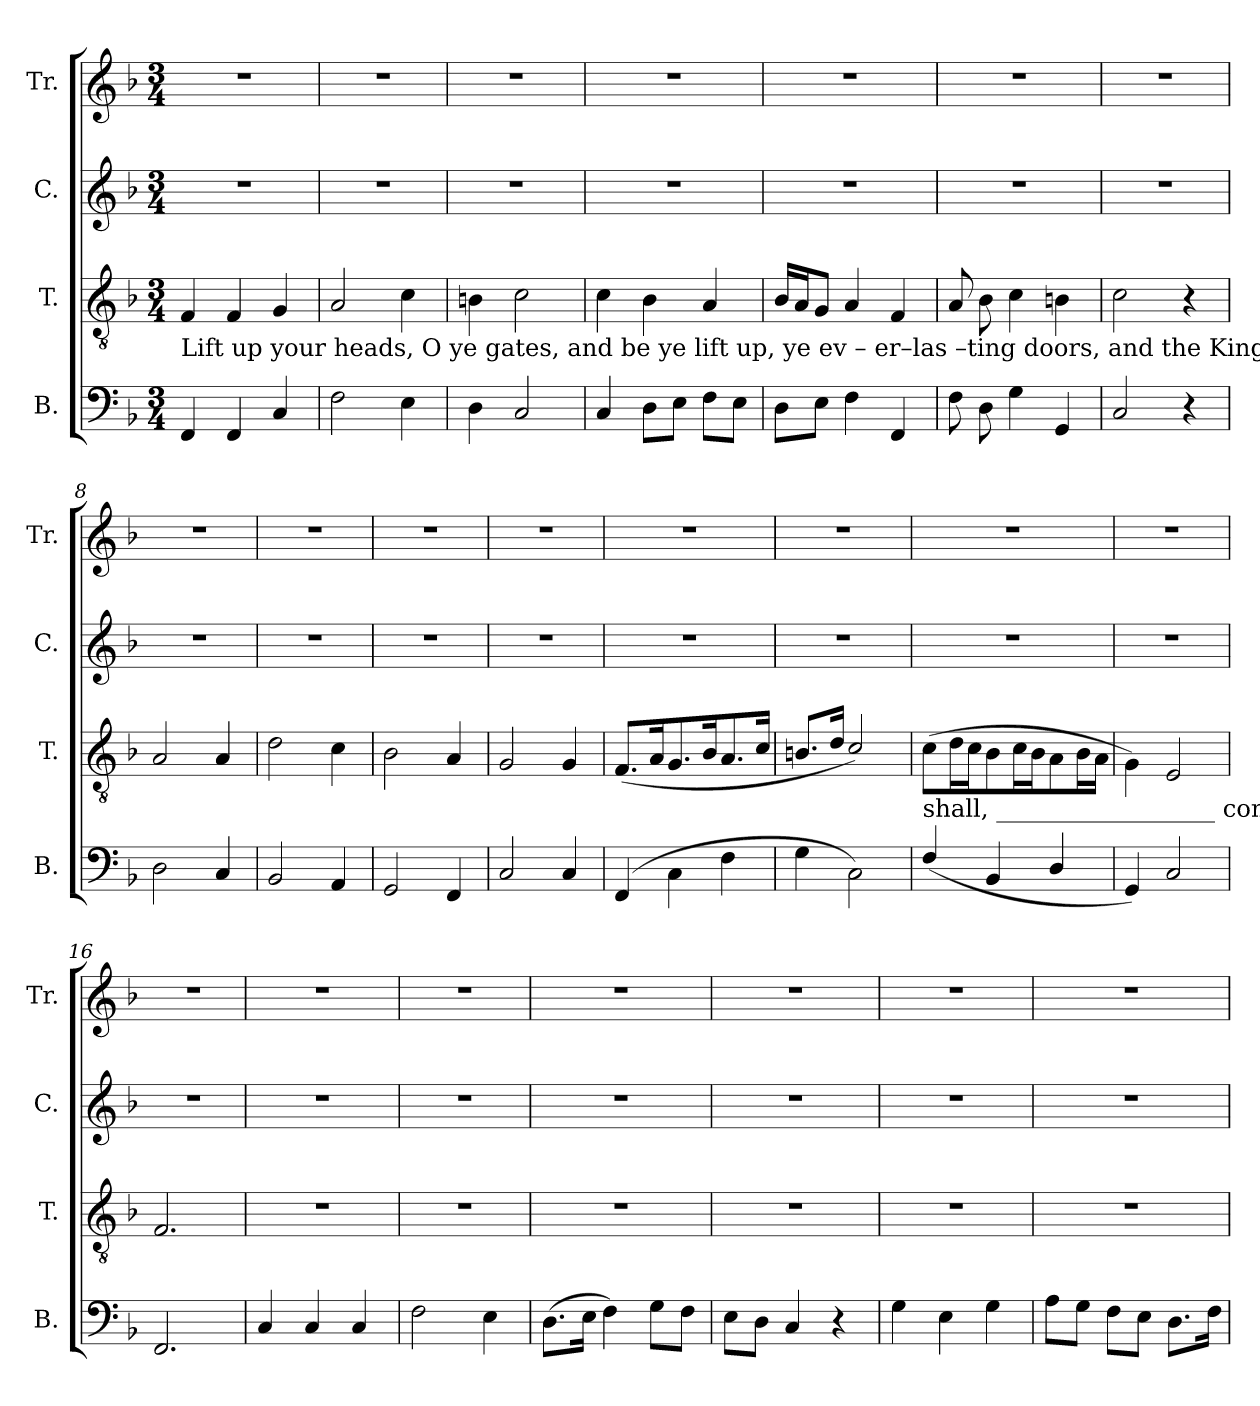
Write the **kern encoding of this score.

**kern	**kern	**kern	**kern
*part4	*part3	*part2	*part1
*staff4	*staff3	*staff2	*staff1
*I"B.	*I"T.	*I"C.	*I"Tr.
*I'B.	*I'T.	*I'C.	*I'Tr.
*clefF4	*clefGv2	*clefG2	*clefG2
*k[b-]	*k[b-]	*k[b-]	*k[b-]
*M3/4	*M3/4	*M3/4	*M3/4
*MM100	*MM100	*MM100	*MM100
=1	=1	=1	=1
!	!LO:TX:b:t=Lift up your heads, O ye gates, and  be     ye       lift        up,  ye  ev – er–las –ting  doors,  and the King, the King of  glo – ry  shall, ______________________	!	!
4FF!/	4F!/	2.r	2.r
4FF!/	4F!/	.	.
4C!/	4G!/	.	.
=2	=2	=2	=2
2F!\	2A!/	2.r	2.r
4E!\	4c!\	.	.
=3	=3	=3	=3
4D!\	4Bn!\	2.r	2.r
2C!/	2c!\	.	.
=4	=4	=4	=4
4C!/	4c!\	2.r	2.r
8D!\L	4B-!\	.	.
8E!\J	.	.	.
8F!\L	4A!/	.	.
8E!\J	.	.	.
=5	=5	=5	=5
8D!\L	16B-!/LL	2.r	2.r
.	16A!/J	.	.
8E!\J	8G!/J	.	.
4F!\	4A!/	.	.
4FF!/	4F!/	.	.
=6	=6	=6	=6
8F!\	8A!/	2.r	2.r
8D!\	8B-!\	.	.
4G!\	4c!\	.	.
4GG!/	4Bn!\	.	.
=7	=7	=7	=7
2C!/	2c!\	2.r	2.r
4r	4r	.	.
=8	=8	=8	=8
2D!\	2A!/	2.r	2.r
4C!/	4A!/	.	.
=9	=9	=9	=9
2BB-!/	2d!\	2.r	2.r
4AA!/	4c!\	.	.
=10	=10	=10	=10
2GG!/	2B-!\	2.r	2.r
4FF!/	4A!/	.	.
=11	=11	=11	=11
2C!/	2G!/	2.r	2.r
4C!/	4G!/	.	.
=12	=12	=12	=12
(>4FF!/	(<8.F!/L	2.r	2.r
.	16A!/K	.	.
4C!\	8.G!/	.	.
.	16B-!/K	.	.
4F!\	8.A!/	.	.
.	16c!/Jk	.	.
=13	=13	=13	=13
4G!\	8.Bn!/L	2.r	2.r
.	16d!/Jk	.	.
2C!\)	2c!/)	.	.
!!LO:LB:g=z
=14	=14	=14	=14
!	!LO:TX:b:t=shall, __________________  come in. Who is the King, the King  of      glo – ry?    Who is the King, the  King _______________ of glory?	!	!
(<4F!/	(>8c!\L	2.r	2.r
.	16d!\L	.	.
.	16c!\J	.	.
4BB-!/	8B-!\	.	.
.	16c!\L	.	.
.	16B-!\J	.	.
4D!/	8A!\	.	.
.	16B-!\L	.	.
.	16A!\JJ	.	.
=15	=15	=15	=15
4GG!/)	4G!\)	2.r	2.r
2C!/	2E!/	.	.
=16	=16	=16	=16
2.FF!/	2.F!/	2.r	2.r
=17	=17	=17	=17
4C!/	2.r	2.r	2.r
4C!/	.	.	.
4C!/	.	.	.
=18	=18	=18	=18
2F!\	2.r	2.r	2.r
4E!\	.	.	.
=19	=19	=19	=19
(>8.D!\L	2.r	2.r	2.r
16E!\Jk	.	.	.
4F!\)	.	.	.
8G!\L	.	.	.
8F!\J	.	.	.
=20	=20	=20	=20
8E!\L	2.r	2.r	2.r
8D!\J	.	.	.
4C!/	.	.	.
4r	.	.	.
=21	=21	=21	=21
4G!\	2.r	2.r	2.r
4E!\	.	.	.
4G!\	.	.	.
=22	=22	=22	=22
8A!\L	2.r	2.r	2.r
8G!\J	.	.	.
8F!\L	.	.	.
8E!\J	.	.	.
8.D!\L	.	.	.
16F!\Jk	.	.	.
=	=	=	=
*-	*-	*-	*-
